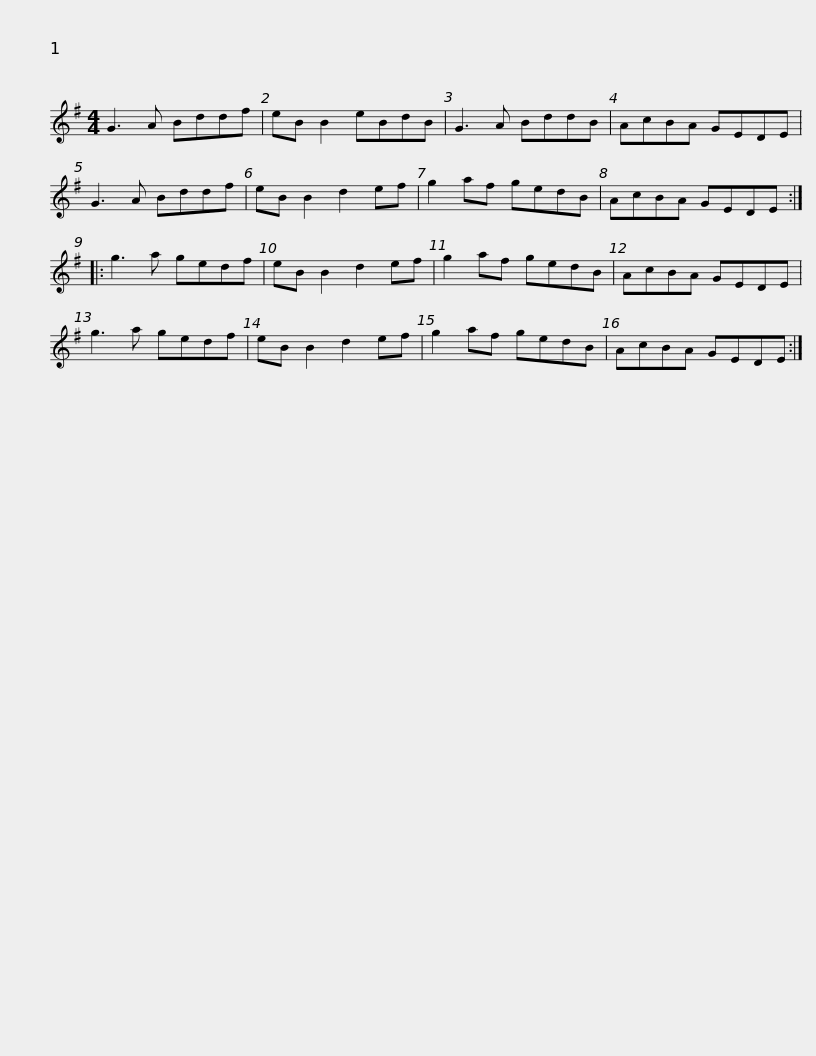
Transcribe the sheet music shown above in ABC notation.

X:1
L:1/8
M:4/4
I:linebreak $
K:G
V:1 treble
V:1
 G3 A Bddf | eB B2 eBdB | G3 A BddB | AcBA GEDE | G3 A Bddf | %5
 eB B2 d2 ef |$ g2 af gedB | AcBA GEDE :: g3 a gedf | eB B2 d2 ef | %10
 g2 af gedB | AcBA GEDE |$ g3 a gedf | eB B2 d2 ef | g2 af gedB | %15
 AcBA GEDE :| %16
